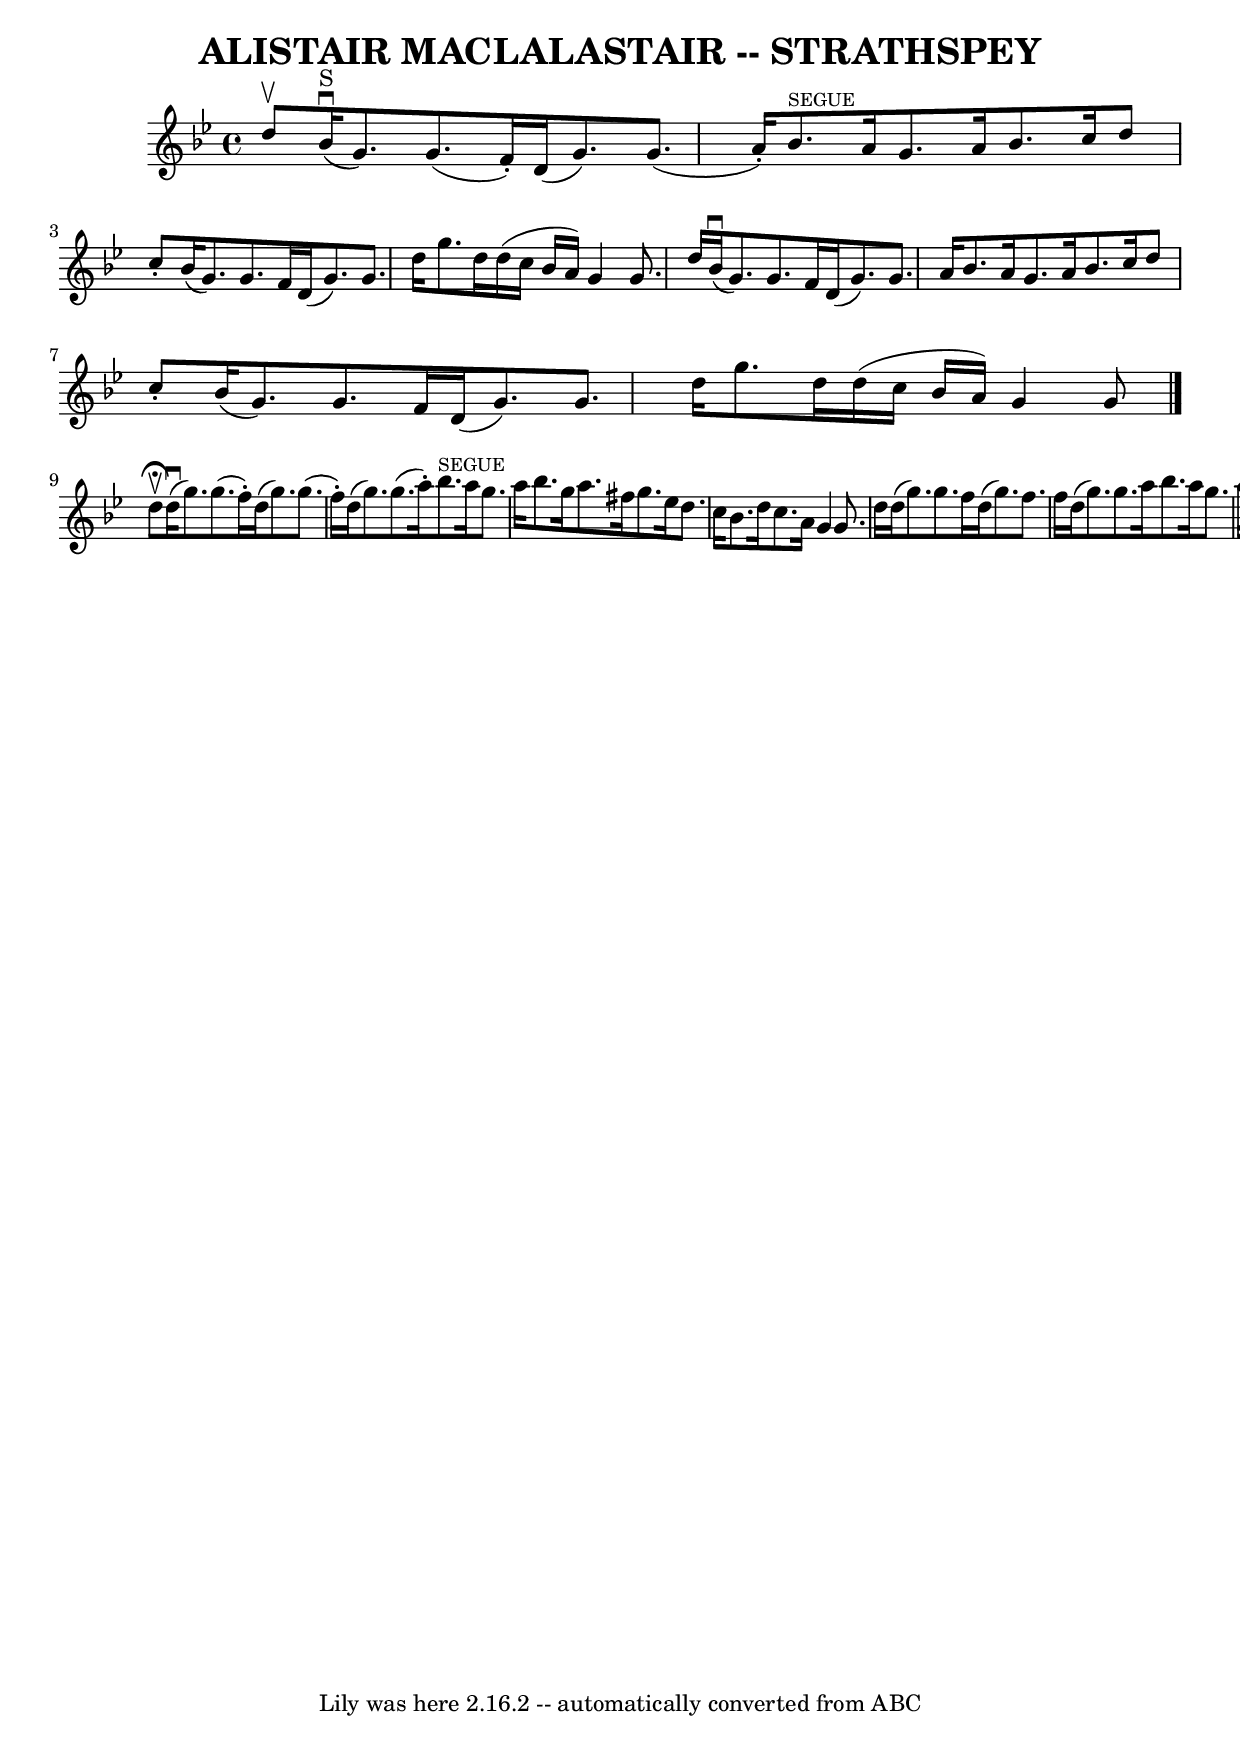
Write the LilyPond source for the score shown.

\version "2.16.2"
\include "Mammoth.ily"
\header {
  %% book = "Ryan's Mammoth Collection of Fiddle Tunes"
  crossRefNumber = "1"
  footnotes = ""
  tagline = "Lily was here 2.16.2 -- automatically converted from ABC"
  title = "ALISTAIR MACLALASTAIR -- STRATHSPEY"

}
voicedefault =  {


  \override Staff.TimeSignature #'style = #'C
  \time 4/4
  \key g \minor
  d''8^\upbow         |
  bes'16^"S"(^\downbow g'8.) g'8. (f'16-.) d'16 (g'8.) g'8. (
  a'16-.)   |
  bes'8.^\segue a'16 g'8. a'16 bes'8.
  c''16 d''8 c''8-.       |
  bes'16 (g'8.) g'8. f'16
  d'16 (g'8.) g'8. d''16    |
  g''8. d''16 d''16 (
  c''16 bes'16 a'16) g'4 g'8. d''16    |
  |

  bes'16 (^\downbow g'8.) g'8. f'16 d'16 (g'8.) g'8. a'16
  |
  bes'8. a'16 g'8. a'16 bes'8. c''16 d''8 c''8-.       |
  bes'16 (g'8.) g'8. f'16 d'16 (g'8.)
  g'8. d''16    |
  g''8. d''16 d''16 (c''16 bes'16 a'16
  ) g'4 g'8    \bar "|." d''8^\fermata^\upbow       |

  d''16 (^\downbow g''8.) g''8. (f''16-.) d''16 (g''8.)
  g''8. (f''16-.)   |
  d''16 (g''8.) g''8. (a''16-.)
  bes''8.^\segue a''16 g''8. a''16        |
  bes''8.
  g''16 a''8. fis''16 g''8. ees''16 d''8. c''16    |

  bes'8. d''16 c''8. a'16 g'4 g'8. d''16    |

  |
  d''16 (g''8.) g''8. f''16 d''16 (g''8.) f''8.
  f''16    |
  d''16 (g''8.) g''8. a''16 bes''8. a''16
  g''8. a''16        |
  bes''8. g''16 a''8. fis''16
  g''8. d''16 f''!8. d''16    |
  c''16 (f'8.) f'8.
  a'16 c''4 d''8.^"D.S."(c''16)     \bar "|."

}

\score{
  <<

    \context Staff="default"
    {
      \voicedefault
      
    }

  >>
  \layout {
    
  }
  \midi {
  }

}
